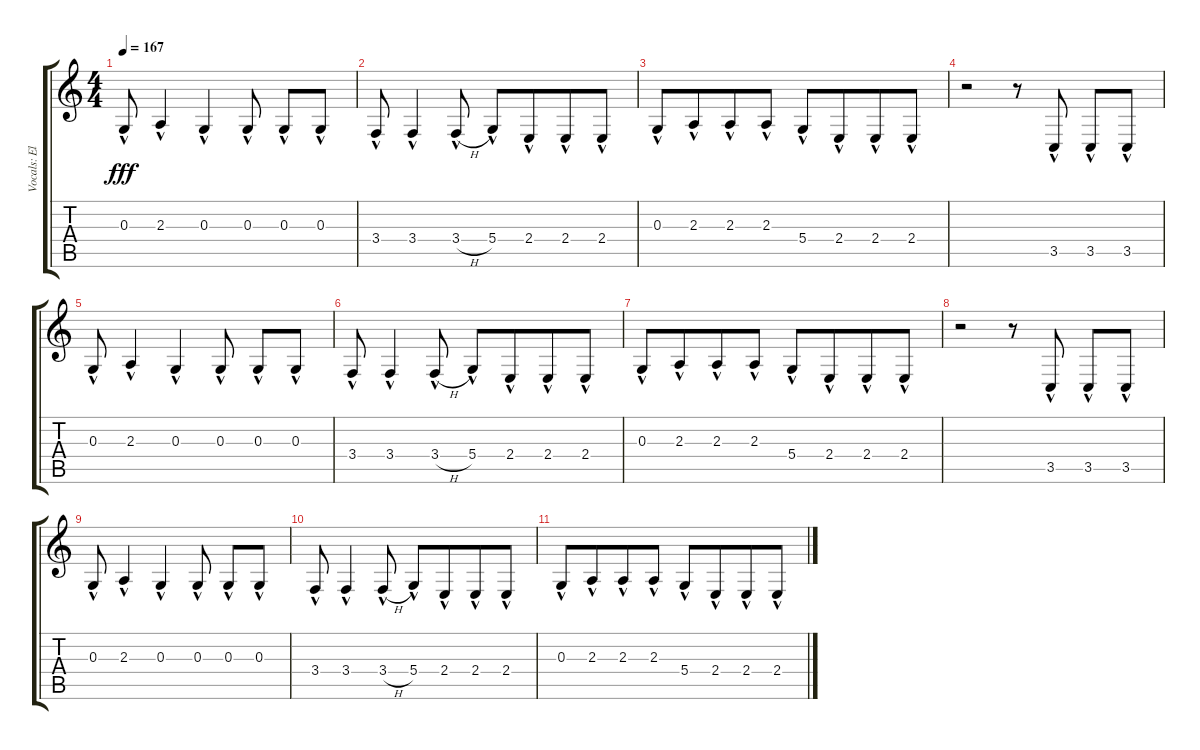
\track ("Vocals: Ellen" "Vocals: El") {instrument lead8bassandlead}
\staff {score tabs}
\tuning (E4 B3 G3 D3 A2 E2) {hide}
\ts (4 4)
\tempo 167
\clef g2
\ks c
0.3{hac}.8{dy fff} 2.3{hac}.4 0.3{hac}.4 0.3{hac}.8 0.3{hac}.8 0.3{hac}.8 |
3.4{hac}.8 3.4{hac}.4 3.4{h hac}.8 5.4{hac}.8 2.4{hac}.8{beam merge} 2.4{hac}.8 2.4{hac}.8 |
0.3{hac}.8 2.3{hac}.8{beam merge} 2.3{hac}.8 2.3{hac}.8 5.4{hac}.8 2.4{hac}.8{beam merge} 2.4{hac}.8 2.4{hac}.8 |
r.2 r.8 3.5{hac}.8 3.5{hac}.8 3.5{hac}.8 |
0.3{hac}.8 2.3{hac}.4 0.3{hac}.4 0.3{hac}.8 0.3{hac}.8 0.3{hac}.8 |
3.4{hac}.8 3.4{hac}.4 3.4{h hac}.8 5.4{hac}.8 2.4{hac}.8{beam merge} 2.4{hac}.8 2.4{hac}.8 |
0.3{hac}.8 2.3{hac}.8{beam merge} 2.3{hac}.8 2.3{hac}.8 5.4{hac}.8 2.4{hac}.8{beam merge} 2.4{hac}.8 2.4{hac}.8 |
r.2 r.8 3.5{hac}.8 3.5{hac}.8 3.5{hac}.8 |
0.3{hac}.8 2.3{hac}.4 0.3{hac}.4 0.3{hac}.8 0.3{hac}.8 0.3{hac}.8 |
3.4{hac}.8 3.4{hac}.4 3.4{h hac}.8 5.4{hac}.8 2.4{hac}.8{beam merge} 2.4{hac}.8 2.4{hac}.8 |
0.3{hac}.8 2.3{hac}.8{beam merge} 2.3{hac}.8 2.3{hac}.8 5.4{hac}.8 2.4{hac}.8{beam merge} 2.4{hac}.8 2.4{hac}.8
